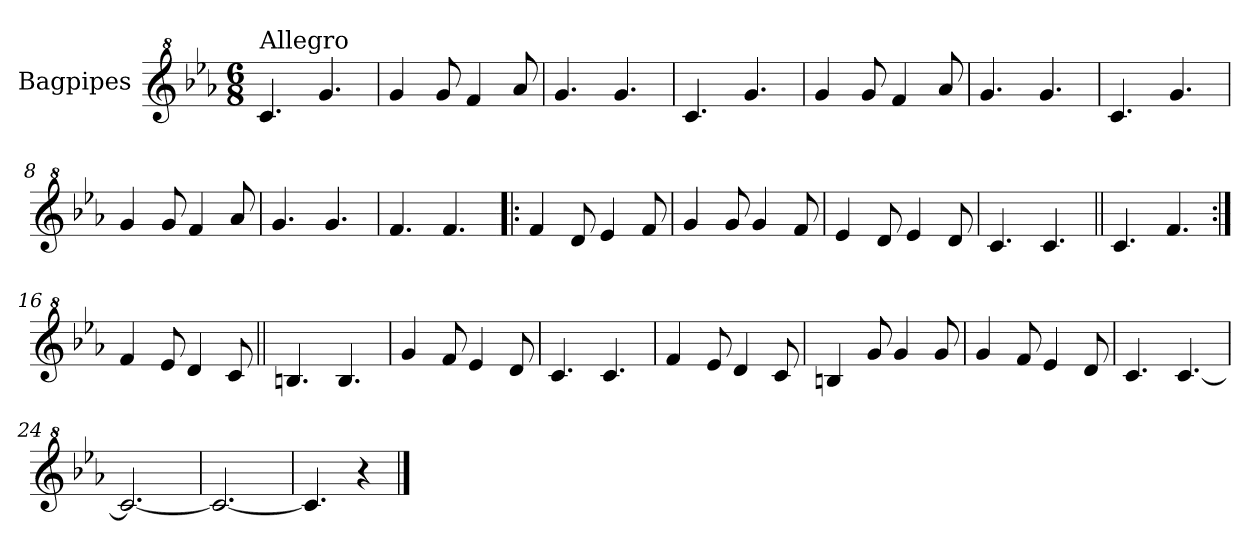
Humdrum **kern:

**kern
*part1
*staff1
*I"Bagpipes
*I'Bag
*clefG^2
*k[b-e-a-]
*E-:
*M6/8
=1
!LO:TX:a:t=Allegro
4.cc/
4.gg/
=2
4gg/
8gg/
4ff/
8aa-/
=3
4.gg/
4.gg/
=4
4.cc/
4.gg/
=5
4gg/
8gg/
4ff/
8aa-/
=6
4.gg/
4.gg/
=7
4.cc/
4.gg/
=8
4gg/
8gg/
4ff/
8aa-/
=9
4.gg/
4.gg/
=10
4.ff/
4.ff/
!!LO:LB:g=z
=11!|:
4ff/
8dd/
4ee-/
8ff/
=12
4gg/
8gg/
4gg/
8ff/
=13
4ee-/
8dd/
4ee-/
8dd/
=14
4.cc/
4.cc/
=15||
4.cc/
4.ff/
=16:|!
4ff/
8ee-/
4dd/
8cc/
=17||
4.bn/
4.b/
=18
4gg/
8ff/
4ee-/
8dd/
=19
4.cc/
4.cc/
!!LO:LB:g=z
=20
4ff/
8ee-/
4dd/
8cc/
=21
4bn/
8gg/
4gg/
8gg/
=22
4gg/
8ff/
4ee-/
8dd/
=23
4.cc/
[4.cc/
=24
2.cc/_
=25
2.cc/_
=26
4.cc/]
4r
==
*-
